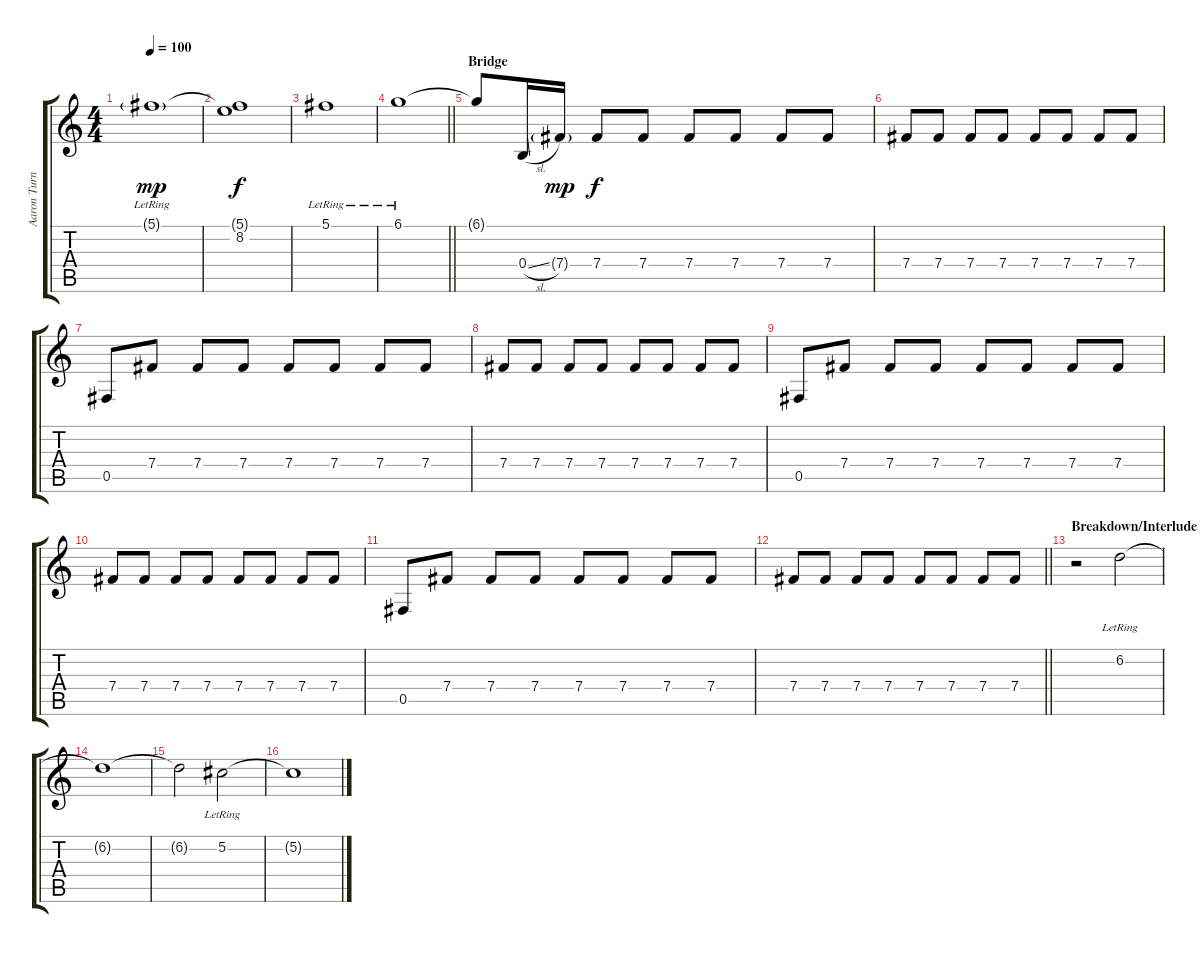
\track ("Aaron Turner" "Aaron Turn") {instrument distortionguitar}
\staff {score tabs}
\tuning (Db4 Ab3 E3 B2 Gb2 B1) {hide}
\ts (4 4)
\tempo 100
\clef g2
\ks c
5.1{g lr}.1{dy mp} |
(5.1{t} 8.2{t}).1{dy f} |
5.1{lr}.1 |
\barLineRight lightlight
6.1{lr}.1 |
\section ("" "Bridge")
6.1{t}.8 0.4{sl}.16{instrument distortionguitar} 7.4{g}.16{dy mp} 7.4.8{dy f} 7.4.8 7.4.8 7.4.8 7.4.8 7.4.8 |
7.4.8 7.4.8 7.4.8 7.4.8 7.4.8 7.4.8 7.4.8 7.4.8 |
0.5.8 7.4.8 7.4.8 7.4.8 7.4.8 7.4.8 7.4.8 7.4.8 |
7.4.8 7.4.8 7.4.8 7.4.8 7.4.8 7.4.8 7.4.8 7.4.8 |
0.5.8 7.4.8 7.4.8 7.4.8 7.4.8 7.4.8 7.4.8 7.4.8 |
7.4.8 7.4.8 7.4.8 7.4.8 7.4.8 7.4.8 7.4.8 7.4.8 |
0.5.8 7.4.8 7.4.8 7.4.8 7.4.8 7.4.8 7.4.8 7.4.8 |
\barLineRight lightlight
7.4.8 7.4.8 7.4.8 7.4.8 7.4.8 7.4.8 7.4.8 7.4.8 |
\section ("" "Breakdown/Interlude")
r.2{instrument electricguitarjazz} 6.2{lr}.2 |
6.2{t}.1 |
6.2{t}.2 5.2{lr}.2 |
5.2{t}.1
